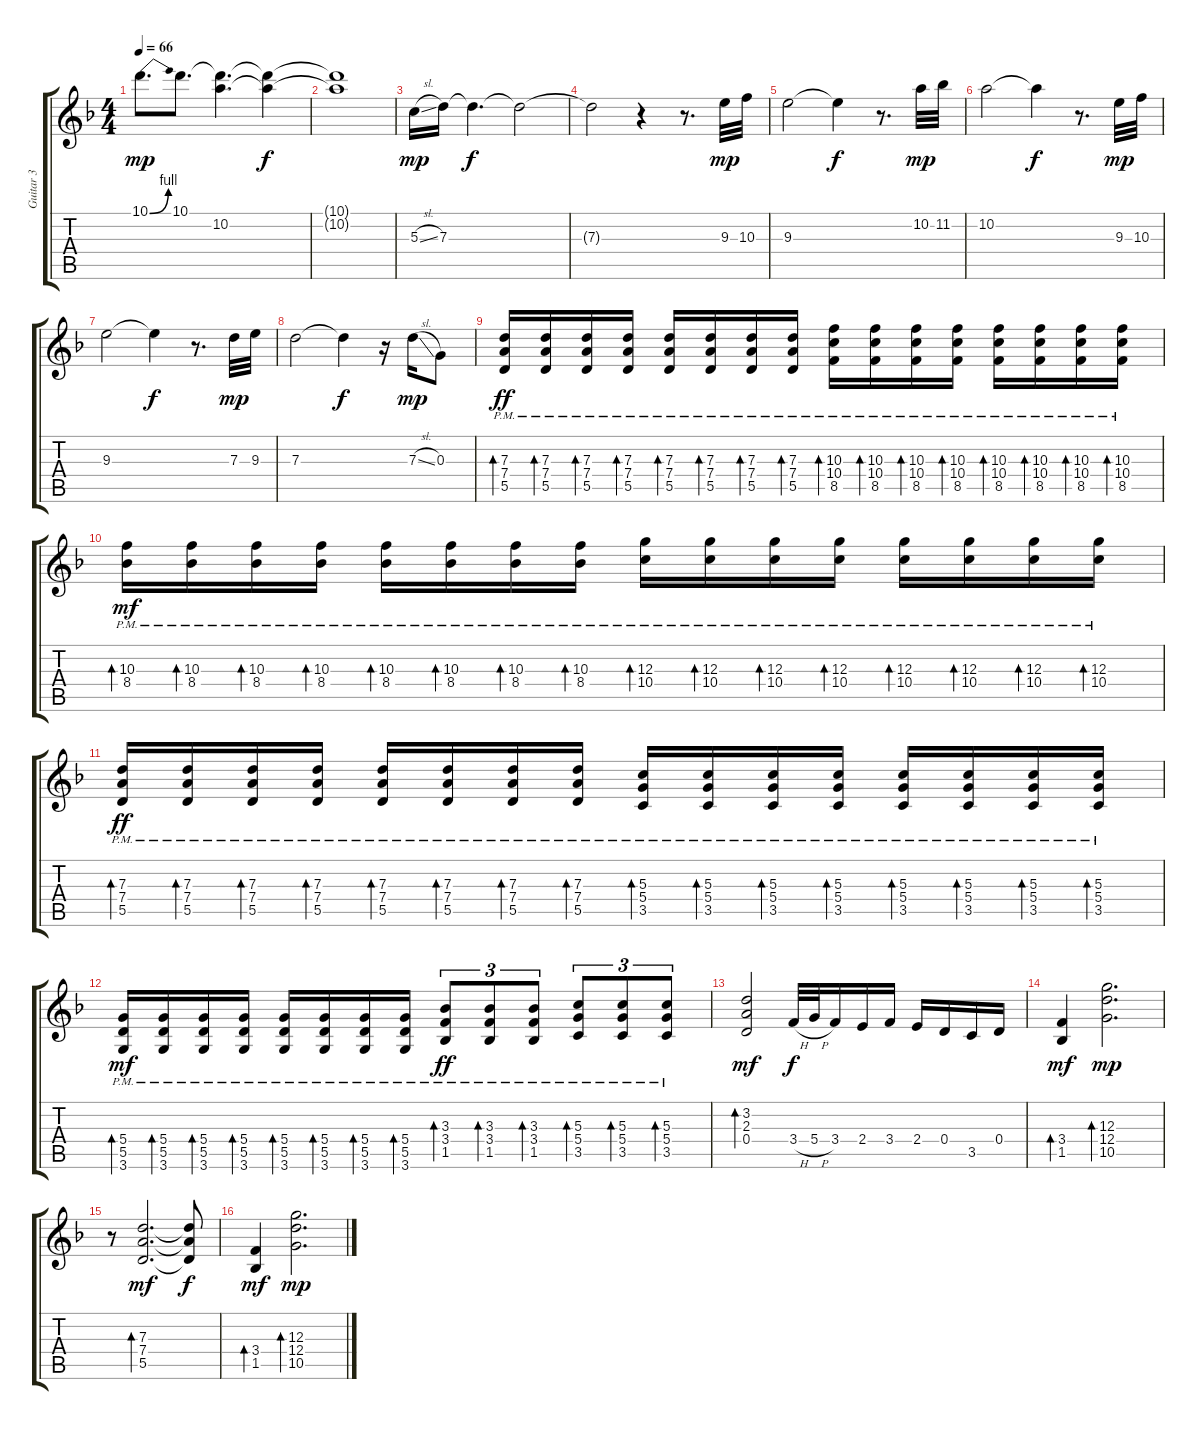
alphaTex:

\track ("Guitar 3" "Guitar 3") {instrument distortionguitar}
\staff {score tabs}
\tuning (E4 B3 G3 D3 A2 E2) {hide}
\ts (4 4)
\tempo 66
\clef g2
\ks dminor
10.1{be (bend 0 0 60 4)}.8{d dy mp} 10.1.8{d} (10.1{t} 10.2).4{d} (10.1{t} 10.2{t}).4{dy f} |
(10.1{t} 10.2{t}).1 |
5.3{sl}.16{dy mp} 7.3.16 7.3{t}.4{d dy f} 7.3{t}.2 |
7.3{t}.2 r.4 r.8{d} 9.3.32{dy mp} 10.3.32 |
9.3.2 9.3{t}.4{dy f} r.8{d} 10.2.32{dy mp} 11.2.32 |
10.2.2 10.2{t}.4{dy f} r.8{d} 9.3.32{dy mp} 10.3.32 |
9.3.2 9.3{t}.4{dy f} r.8{d} 7.3.32{dy mp} 9.3.32 |
7.3.2 7.3{t}.4{dy f} r.16 7.3{sl}.16{dy mp} 0.3.8 |
(7.3{pm} 7.4{pm} 5.5{pm}).16{bd 30 dy ff} (7.3{pm} 7.4{pm} 5.5{pm}).16{bd 30} (7.3{pm} 7.4{pm} 5.5{pm}).16{bd 30} (7.3{pm} 7.4{pm} 5.5{pm}).16{bd 30} (7.3{pm} 7.4{pm} 5.5{pm}).16{bd 30} (7.3{pm} 7.4{pm} 5.5{pm}).16{bd 30} (7.3{pm} 7.4{pm} 5.5{pm}).16{bd 30} (7.3{pm} 7.4{pm} 5.5{pm}).16{bd 30} (10.3{pm} 10.4{pm} 8.5{pm}).16{bd 30} (10.3{pm} 10.4{pm} 8.5{pm}).16{bd 30} (10.3{pm} 10.4{pm} 8.5{pm}).16{bd 30} (10.3{pm} 10.4{pm} 8.5{pm}).16{bd 30} (10.3{pm} 10.4{pm} 8.5{pm}).16{bd 30} (10.3{pm} 10.4{pm} 8.5{pm}).16{bd 30} (10.3{pm} 10.4{pm} 8.5{pm}).16{bd 30} (10.3{pm} 10.4{pm} 8.5{pm}).16{bd 30} |
(10.3{pm} 8.4{pm}).16{bd 30 dy mf} (10.3{pm} 8.4{pm}).16{bd 30} (10.3{pm} 8.4{pm}).16{bd 30} (10.3{pm} 8.4{pm}).16{bd 30} (10.3{pm} 8.4{pm}).16{bd 30} (10.3{pm} 8.4{pm}).16{bd 30} (10.3{pm} 8.4{pm}).16{bd 30} (10.3{pm} 8.4{pm}).16{bd 30} (12.3{pm} 10.4).16{bd 30} (12.3{pm} 10.4).16{bd 30} (12.3{pm} 10.4).16{bd 30} (12.3{pm} 10.4).16{bd 30} (12.3{pm} 10.4).16{bd 30} (12.3{pm} 10.4).16{bd 30} (12.3{pm} 10.4).16{bd 30} (12.3{pm} 10.4).16{bd 30} |
(7.3{pm} 7.4{pm} 5.5{pm}).16{bd 30 dy ff} (7.3{pm} 7.4{pm} 5.5{pm}).16{bd 30} (7.3{pm} 7.4{pm} 5.5{pm}).16{bd 30} (7.3{pm} 7.4{pm} 5.5{pm}).16{bd 30} (7.3{pm} 7.4{pm} 5.5{pm}).16{bd 30} (7.3{pm} 7.4{pm} 5.5{pm}).16{bd 30} (7.3{pm} 7.4{pm} 5.5{pm}).16{bd 30} (7.3{pm} 7.4{pm} 5.5{pm}).16{bd 30} (5.3{pm} 5.4{pm} 3.5{pm}).16{bd 30} (5.3{pm} 5.4{pm} 3.5{pm}).16{bd 30} (5.3{pm} 5.4{pm} 3.5{pm}).16{bd 30} (5.3{pm} 5.4{pm} 3.5{pm}).16{bd 30} (5.3{pm} 5.4{pm} 3.5{pm}).16{bd 30} (5.3{pm} 5.4{pm} 3.5{pm}).16{bd 30} (5.3{pm} 5.4{pm} 3.5{pm}).16{bd 30} (5.3{pm} 5.4{pm} 3.5{pm}).16{bd 30} |
(5.4{pm} 5.5{pm} 3.6).16{bd 30 dy mf} (5.4{pm} 5.5{pm} 3.6).16{bd 30} (5.4{pm} 5.5{pm} 3.6).16{bd 30} (5.4{pm} 5.5{pm} 3.6).16{bd 30} (5.4{pm} 5.5{pm} 3.6).16{bd 30} (5.4{pm} 5.5{pm} 3.6).16{bd 30} (5.4{pm} 5.5{pm} 3.6).16{bd 30} (5.4{pm} 5.5{pm} 3.6).16{bd 30} (3.3{pm} 3.4{pm} 1.5{pm}).8{tu (3 2) bd 30 dy ff} (3.3{pm} 3.4{pm} 1.5{pm}).8{tu (3 2) bd 30} (3.3{pm} 3.4{pm} 1.5{pm}).8{tu (3 2) bd 30} (5.3{pm} 5.4{pm} 3.5{pm}).8{tu (3 2) bd 30} (5.3{pm} 5.4{pm} 3.5{pm}).8{tu (3 2) bd 30} (5.3{pm} 5.4{pm} 3.5{pm}).8{tu (3 2) bd 30} |
(3.2 2.3 0.4).2{bd 30 dy mf volume 12} 3.4{h}.32{dy f} 5.4{h}.32 3.4.16 2.4.16 3.4.16 2.4.16 0.4.16 3.5.16 0.4.16 |
(3.4 1.5).4{bd 30 dy mf} (12.3 12.4 10.5).2{d bd 120 dy mp volume 7} |
r.8 (7.3 7.4 5.5).2{d bd 120 dy mf} (7.3{t} 7.4{t} 5.5{t}).8{dy f} |
(3.4 1.5).4{bd 30 dy mf} (12.3 12.4 10.5).2{d bd 120 dy mp}
